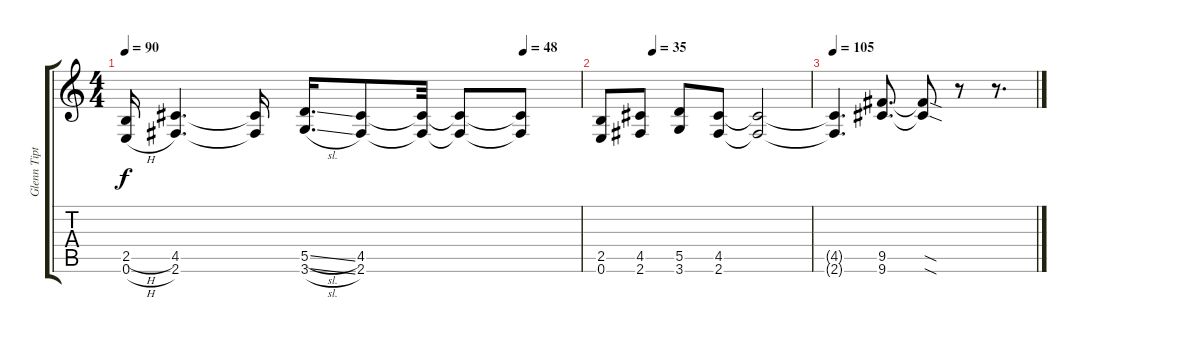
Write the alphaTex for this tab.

\track ("Glenn Tipton" "Glenn Tipt") {instrument distortionguitar}
\staff {score tabs}
\tuning (E4 B3 G3 D3 A2 E2) {hide}
\ts (4 4)
\tempo 90
\tempo (48 0.875)
\clef g2
\ks c
(2.5{h} 0.6{h}).16{dy f} (4.5 2.6).4{d} (4.5{t} 2.6{t}).16 (5.5{sl} 3.6{sl}).16{d} (4.5 2.6).8 (4.5{t} 2.6{t}).32 (4.5{t} 2.6{t}).8 (4.5{t} 2.6{t}).8 |
\tempo (35 0.25)
(2.5 0.6).8 (4.5 2.6).8 (5.5 3.6).8 (4.5 2.6).8 (4.5{t} 2.6{t}).2 |
\tempo 105
(4.5{t} 2.6{t}).4{d} (9.5 9.6).8{d} (9.5{sod t} 9.6{sod t}).8 r.8 r.8{d}
